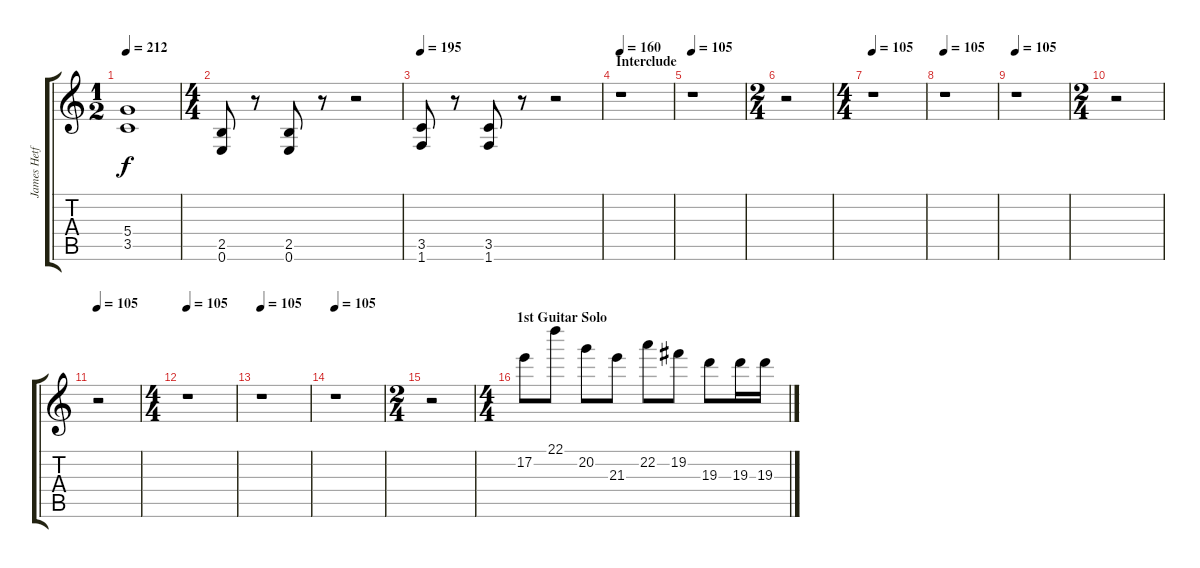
\track ("James Hetfield (Rhytm Guitar)" "James Hetf") {instrument distortionguitar}
\staff {score tabs}
\tuning (E4 B3 G3 D3 A2 E2) {hide}
\ts (1 2)
\tempo 212
\clef g2
\ks c
(5.4{t} 3.5{t}).1{dy f} |
\ts (4 4)
(2.5 0.6).8 r.8 (2.5 0.6).8 r.8 r.2 |
\tempo 195
(3.5 1.6).8 r.8 (3.5 1.6).8 r.8 r.2 |
\section ("" "Interclude")
\tempo 160
r.1 |
\tempo 105
r.1 |
\ts (2 4)
r.2 |
\ts (4 4)
\tempo 105
r.1 |
\tempo 105
r.1 |
\tempo 105
r.1 |
\ts (2 4)
r.2 |
\tempo 105
r.2 |
\ts (4 4)
\tempo 105
r.1 |
\tempo 105
r.1 |
\tempo 105
r.1 |
\ts (2 4)
r.2 |
\ts (4 4)
\section ("" "1st Guitar Solo")
17.2.8 22.1.8 20.2.8 21.3.8 22.2.8 19.2.8 19.3.8 19.3.16 19.3.16
